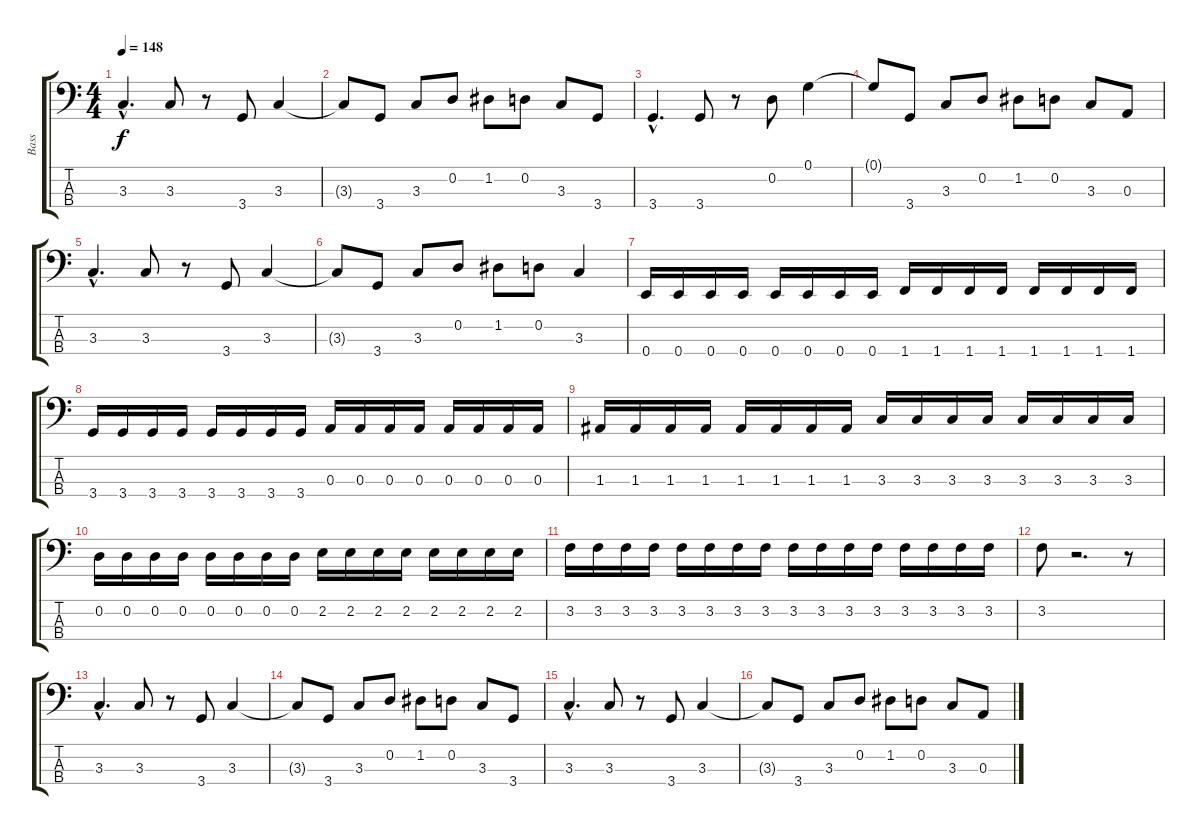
\track ("Bass" "Bass") {instrument electricbassfinger}
\staff {score tabs}
\tuning (G2 D2 A1 E1) {hide}
\ts (4 4)
\tempo 148
\clef f4
\ks c
3.3{hac}.4{d dy f} 3.3.8 r.8 3.4.8 3.3.4 |
3.3{t}.8 3.4.8 3.3.8 0.2.8 1.2.8 0.2.8 3.3.8 3.4.8 |
3.4{hac}.4{d} 3.4.8 r.8 0.2.8 0.1.4 |
0.1{t}.8 3.4.8 3.3.8 0.2.8 1.2.8 0.2.8 3.3.8 0.3.8 |
3.3{hac}.4{d} 3.3.8 r.8 3.4.8 3.3.4 |
3.3{t}.8 3.4.8 3.3.8 0.2.8 1.2.8 0.2.8 3.3.4 |
0.4.16 0.4.16 0.4.16 0.4.16 0.4.16 0.4.16 0.4.16 0.4.16 1.4.16 1.4.16 1.4.16 1.4.16 1.4.16 1.4.16 1.4.16 1.4.16 |
3.4.16 3.4.16 3.4.16 3.4.16 3.4.16 3.4.16 3.4.16 3.4.16 0.3.16 0.3.16 0.3.16 0.3.16 0.3.16 0.3.16 0.3.16 0.3.16 |
1.3.16 1.3.16 1.3.16 1.3.16 1.3.16 1.3.16 1.3.16 1.3.16 3.3.16 3.3.16 3.3.16 3.3.16 3.3.16 3.3.16 3.3.16 3.3.16 |
0.2.16 0.2.16 0.2.16 0.2.16 0.2.16 0.2.16 0.2.16 0.2.16 2.2.16 2.2.16 2.2.16 2.2.16 2.2.16 2.2.16 2.2.16 2.2.16 |
3.2.16 3.2.16 3.2.16 3.2.16 3.2.16 3.2.16 3.2.16 3.2.16 3.2.16 3.2.16 3.2.16 3.2.16 3.2.16 3.2.16 3.2.16 3.2.16 |
3.2.8 r.2{d} r.8 |
3.3{hac}.4{d} 3.3.8 r.8 3.4.8 3.3.4 |
3.3{t}.8 3.4.8 3.3.8 0.2.8 1.2.8 0.2.8 3.3.8 3.4.8 |
3.3{hac}.4{d} 3.3.8 r.8 3.4.8 3.3.4 |
3.3{t}.8 3.4.8 3.3.8 0.2.8 1.2.8 0.2.8 3.3.8 0.3.8
